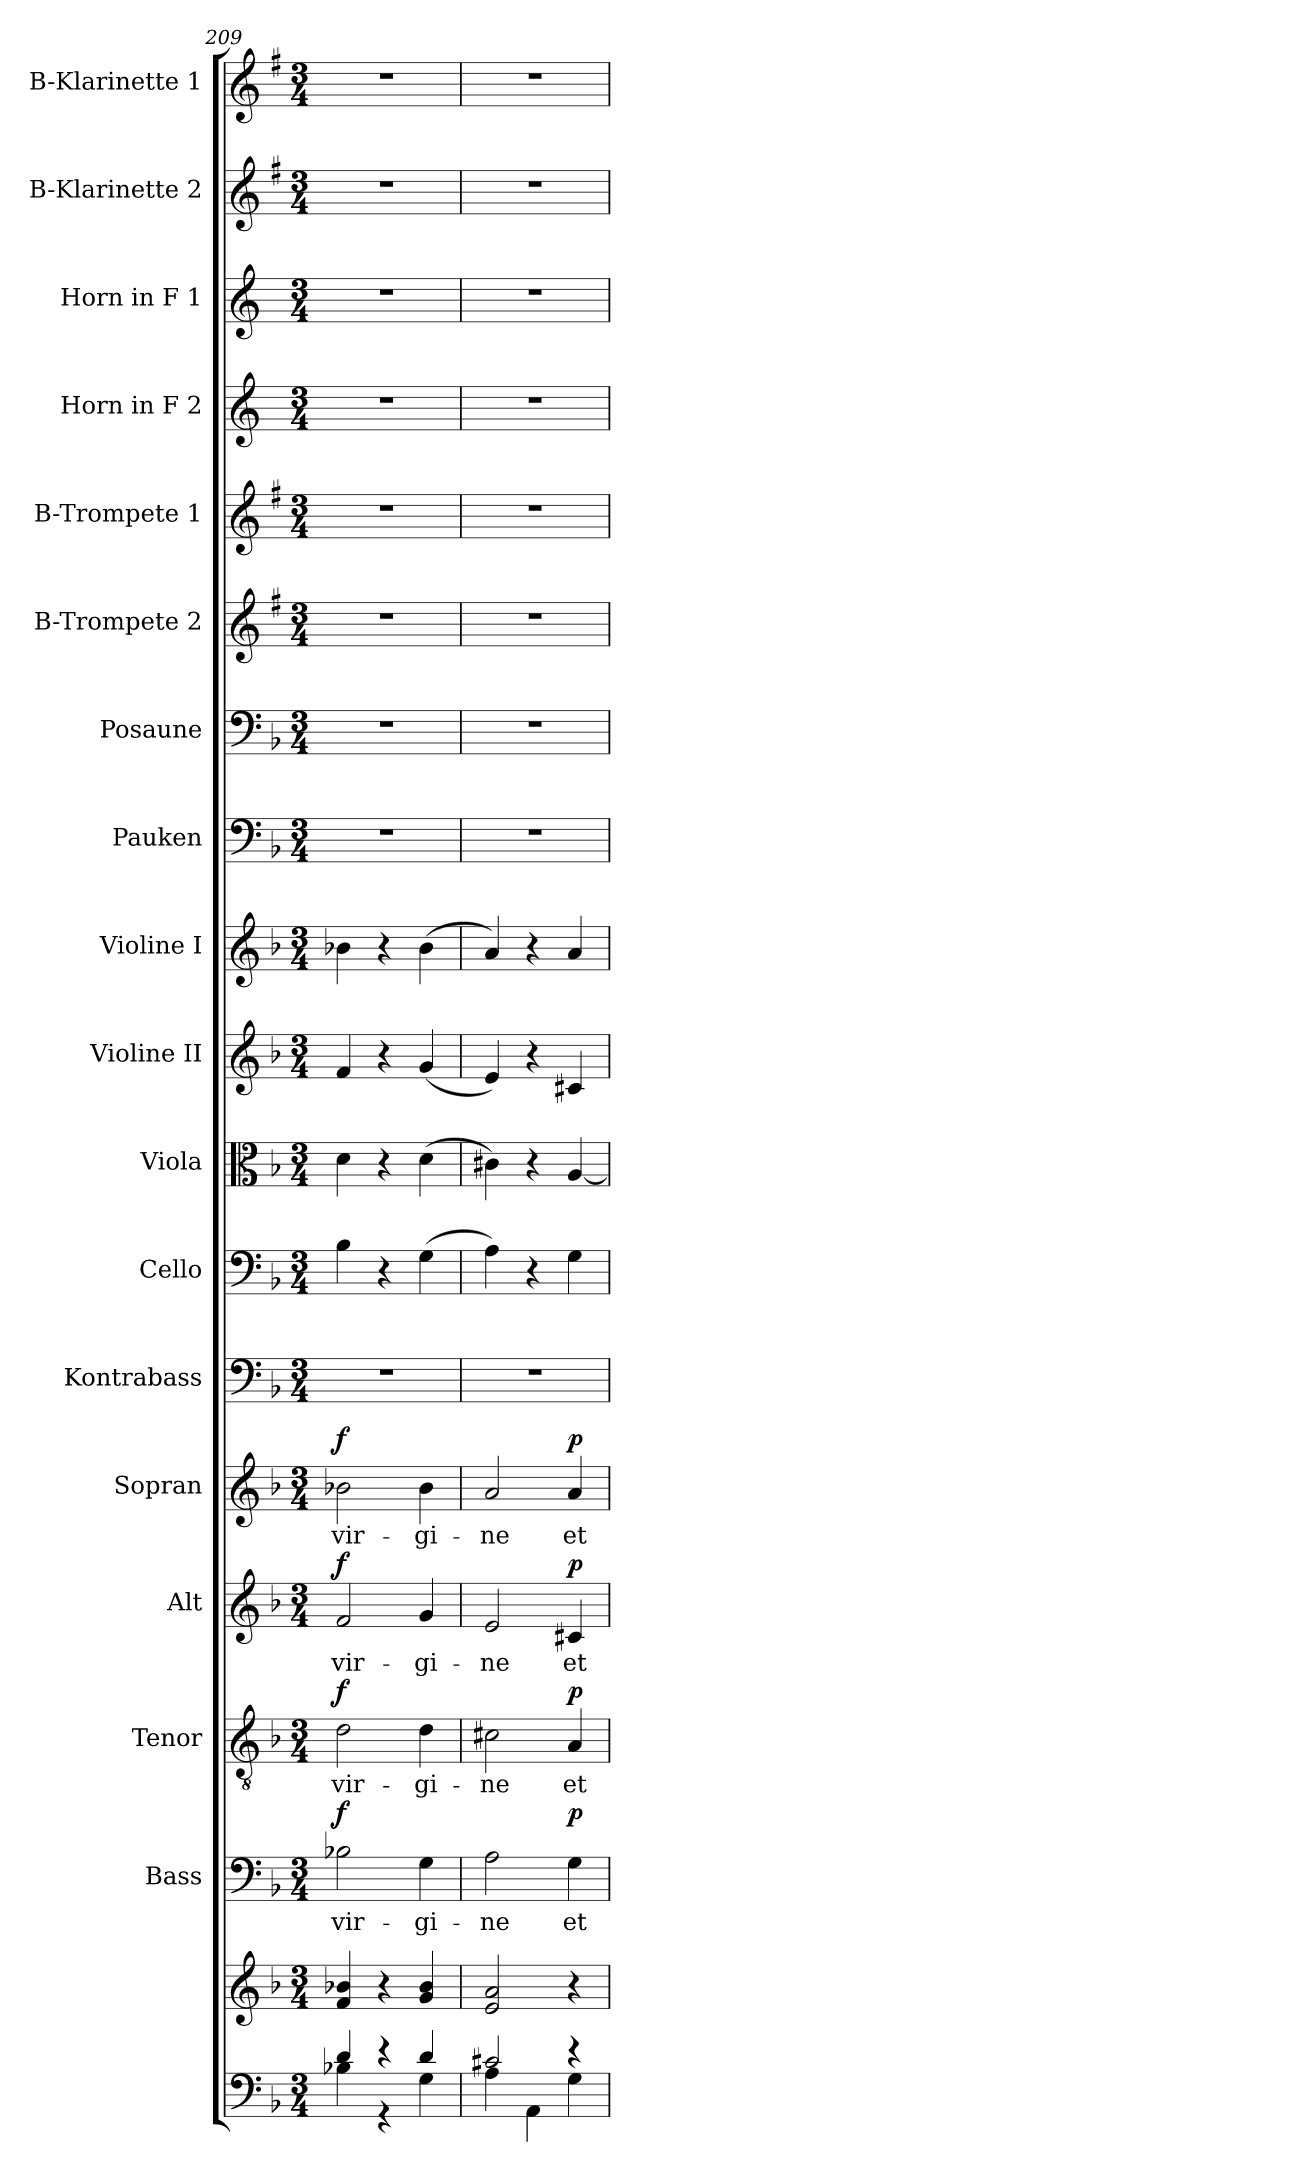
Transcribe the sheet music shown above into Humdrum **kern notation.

**kern	**kern	**kern	**text	**dynam	**kern	**text	**dynam	**kern	**text	**dynam	**kern	**text	**dynam	**kern	**kern	**kern	**kern	**kern	**kern	**kern	**kern	**kern	**kern	**kern	**kern	**kern
*part18	*part18	*part17	*part17	*part17	*part16	*part16	*part16	*part15	*part15	*part15	*part14	*part14	*part14	*part13	*part12	*part11	*part10	*part9	*part8	*part7	*part6	*part5	*part4	*part3	*part2	*part1
*staff19	*staff18	*staff17	*staff17	*staff17	*staff16	*staff16	*staff16	*staff15	*staff15	*staff15	*staff14	*staff14	*staff14	*staff13	*staff12	*staff11	*staff10	*staff9	*staff8	*staff7	*staff6	*staff5	*staff4	*staff3	*staff2	*staff1
*	*	*I"Bass	*	*	*I"Tenor	*	*	*I"Alt	*	*	*I"Sopran	*	*	*I"Kontrabass	*I"Cello	*I"Viola	*I"Violine II	*I"Violine I	*I"Pauken	*I"Posaune	*I"B-Trompete 2	*I"B-Trompete 1	*I"Horn in F 2	*I"Horn in F 1	*I"B-Klarinette 2	*I"B-Klarinette 1
*	*	*I'B.	*	*	*I'T.	*	*	*I'A.	*	*	*I'S.	*	*	*I'Kb.	*	*I'Vla.	*I'Vl. II	*I'Vl. I	*I'Pk.	*I'Pos.	*I'B Trp. 2	*I'B Trp. 1	*	*	*I'B Kl. 2	*I'B Kl. 1
*clefF4	*clefG2	*clefF4	*	*	*clefGv2	*	*	*clefG2	*	*	*clefG2	*	*	*clefF4	*clefF4	*clefC3	*clefG2	*clefG2	*clefF4	*clefF4	*clefG2	*clefG2	*clefG2	*clefG2	*clefG2	*clefG2
*	*	*	*	*	*	*	*	*	*	*	*	*	*	*ITrd7c12	*	*	*	*	*	*	*ITrd1c2	*ITrd1c2	*ITrd4c7	*ITrd4c7	*ITrd1c2	*ITrd1c2
*k[b-]	*k[b-]	*k[b-]	*	*	*k[b-]	*	*	*k[b-]	*	*	*k[b-]	*	*	*k[b-]	*k[b-]	*k[b-]	*k[b-]	*k[b-]	*k[b-]	*k[b-]	*k[b-]	*k[b-]	*k[b-]	*k[b-]	*k[b-]	*k[b-]
*F:	*F:	*F:	*	*	*F:	*	*	*F:	*	*	*F:	*	*	*F:	*F:	*F:	*F:	*F:	*F:	*F:	*F:	*F:	*F:	*F:	*F:	*F:
*M3/4	*M3/4	*M3/4	*	*	*M3/4	*	*	*M3/4	*	*	*M3/4	*	*	*M3/4	*M3/4	*M3/4	*M3/4	*M3/4	*M3/4	*M3/4	*M3/4	*M3/4	*M3/4	*M3/4	*M3/4	*M3/4
=209	=209	=209	=209	=209	=209	=209	=209	=209	=209	=209	=209	=209	=209	=209	=209	=209	=209	=209	=209	=209	=209	=209	=209	=209	=209	=209
*^	*	*	*	*	*	*	*	*	*	*	*	*	*	*	*	*	*	*	*	*	*	*	*	*	*	*
!	!	!	!	!LO:LY:b	!LO:DY:a	!	!LO:LY:b	!LO:DY:a	!	!LO:LY:b	!LO:DY:a	!	!LO:LY:b	!LO:DY:a	!	!	!	!	!	!	!	!	!	!	!	!	!
4d/	4B-X\	4f/ 4b-X/	2B-X\	vir-	f	2d\	vir-	f	2f/	vir-	f	2b-X\	vir-	f	2.r	4B-\	4d\	4f/	4b-X\	2.r	2.r	2.r	2.r	2.r	2.r	2.r	2.r
4r	4r	4r	.	.	.	.	.	.	.	.	.	.	.	.	.	4r	4r	4r	4r	.	.	.	.	.	.	.	.
!	!	!	!	!LO:LY:b	!	!	!LO:LY:b	!	!	!LO:LY:b	!	!	!LO:LY:b	!	!	!	!	!	!	!	!	!	!	!	!	!	!
4d/	4G\	4g/ 4b-/	4G\	-gi-	.	4d\	-gi-	.	4g/	-gi-	.	4b-\	-gi-	.	.	(>4G\	(>4d\	(<4g/	(>4b-\	.	.	.	.	.	.	.	.
=210	=210	=210	=210	=210	=210	=210	=210	=210	=210	=210	=210	=210	=210	=210	=210	=210	=210	=210	=210	=210	=210	=210	=210	=210	=210	=210	=210
!	!	!	!	!LO:LY:b	!	!	!LO:LY:b	!	!	!LO:LY:b	!	!	!LO:LY:b	!	!	!	!	!	!	!	!	!	!	!	!	!	!
2c#X/	4A\	2e/ 2a/	2A\	-ne	.	2c#X\	-ne	.	2e/	-ne	.	2a/	-ne	.	2.r	4A\)	4c#X\)	4e/)	4a/)	2.r	2.r	2.r	2.r	2.r	2.r	2.r	2.r
.	4AA\	.	.	.	.	.	.	.	.	.	.	.	.	.	.	4r	4r	4r	4r	.	.	.	.	.	.	.	.
!	!	!	!	!LO:LY:b	!LO:DY:a	!	!LO:LY:b	!LO:DY:a	!	!LO:LY:b	!LO:DY:a	!	!LO:LY:b	!LO:DY:a	!	!	!	!	!	!	!	!	!	!	!	!	!
4re	4G\	4r	4G\	et	p	4A/	et	p	4c#X/	et	p	4a/	et	p	.	4G\	[4A/	4c#X/	4a/	.	.	.	.	.	.	.	.
*v	*v	*	*	*	*	*	*	*	*	*	*	*	*	*	*	*	*	*	*	*	*	*	*	*	*	*	*
=	=	=	=	=	=	=	=	=	=	=	=	=	=	=	=	=	=	=	=	=	=	=	=	=	=	=
*-	*-	*-	*-	*-	*-	*-	*-	*-	*-	*-	*-	*-	*-	*-	*-	*-	*-	*-	*-	*-	*-	*-	*-	*-	*-	*-
